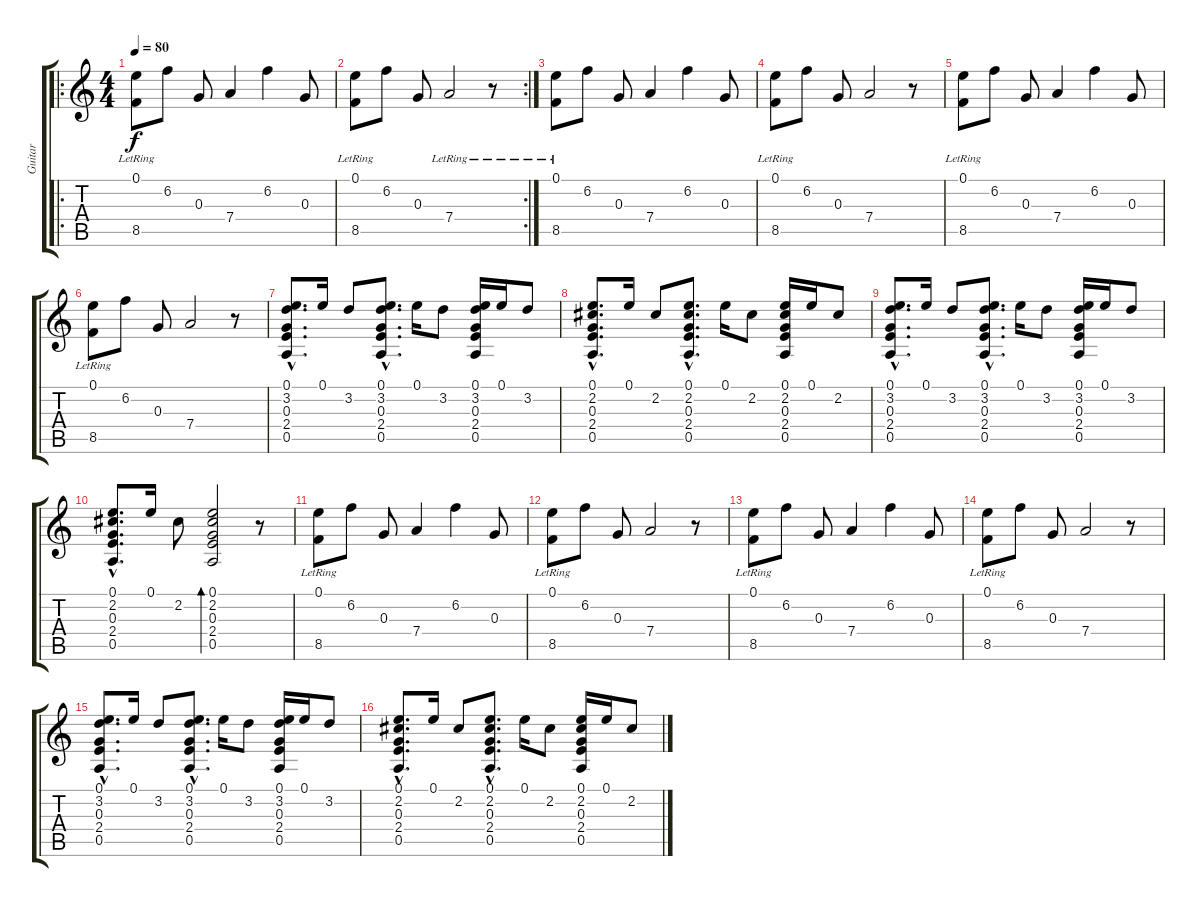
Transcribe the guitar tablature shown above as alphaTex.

\track ("Guitar" "Guitar") {instrument acousticguitarnylon}
\staff {score tabs}
\tuning (E4 B3 G3 D3 A2 E2) {hide}
\ro
\ts (4 4)
\tempo 80
\clef g2
\ks c
(0.1 8.5{lr}).8{dy f instrument acousticguitarnylon} 6.2.8 0.3.8 7.4.4 6.2.4 0.3.8 |
\rc 2
(0.1 8.5{lr}).8 6.2.8 0.3.8 7.4{lr}.2 r.8 |
(0.1 8.5{lr}).8 6.2.8 0.3.8 7.4.4 6.2.4 0.3.8 |
(0.1 8.5{lr}).8 6.2.8 0.3.8 7.4.2 r.8 |
(0.1 8.5{lr}).8 6.2.8 0.3.8 7.4.4 6.2.4 0.3.8 |
(0.1 8.5{lr}).8 6.2.8 0.3.8 7.4.2 r.8 |
(0.1{hac} 3.2{hac} 0.3{hac} 2.4{hac} 0.5{hac}).8{d} 0.1.16 3.2.8 (0.1{hac} 3.2{hac} 0.3{hac} 2.4{hac} 0.5{hac}).8{d} 0.1.16 3.2.8 (0.1 3.2 0.3 2.4 0.5).16 0.1.16 3.2.8 |
(0.1{hac} 2.2{hac} 0.3{hac} 2.4{hac} 0.5{hac}).8{d} 0.1.16 2.2.8 (0.1{hac} 2.2{hac} 0.3{hac} 2.4{hac} 0.5{hac}).8{d} 0.1.16 2.2.8 (0.1 2.2 0.3 2.4 0.5).16 0.1.16 2.2.8 |
(0.1{hac} 3.2{hac} 0.3{hac} 2.4{hac} 0.5{hac}).8{d} 0.1.16 3.2.8 (0.1{hac} 3.2{hac} 0.3{hac} 2.4{hac} 0.5{hac}).8{d} 0.1.16 3.2.8 (0.1 3.2 0.3 2.4 0.5).16 0.1.16 3.2.8 |
(0.1{hac} 2.2{hac} 0.3{hac} 2.4{hac} 0.5{hac}).8{d} 0.1.16 2.2.8 (0.1 2.2 0.3 2.4 0.5).2{bd 240} r.8 |
(0.1 8.5{lr}).8 6.2.8 0.3.8 7.4.4 6.2.4 0.3.8 |
(0.1 8.5{lr}).8 6.2.8 0.3.8 7.4.2 r.8 |
(0.1 8.5{lr}).8 6.2.8 0.3.8 7.4.4 6.2.4 0.3.8 |
(0.1 8.5{lr}).8 6.2.8 0.3.8 7.4.2 r.8 |
(0.1{hac} 3.2{hac} 0.3{hac} 2.4{hac} 0.5{hac}).8{d} 0.1.16 3.2.8 (0.1{hac} 3.2{hac} 0.3{hac} 2.4{hac} 0.5{hac}).8{d} 0.1.16 3.2.8 (0.1 3.2 0.3 2.4 0.5).16 0.1.16 3.2.8 |
(0.1{hac} 2.2{hac} 0.3{hac} 2.4{hac} 0.5{hac}).8{d} 0.1.16 2.2.8 (0.1{hac} 2.2{hac} 0.3{hac} 2.4{hac} 0.5{hac}).8{d} 0.1.16 2.2.8 (0.1 2.2 0.3 2.4 0.5).16 0.1.16 2.2.8
